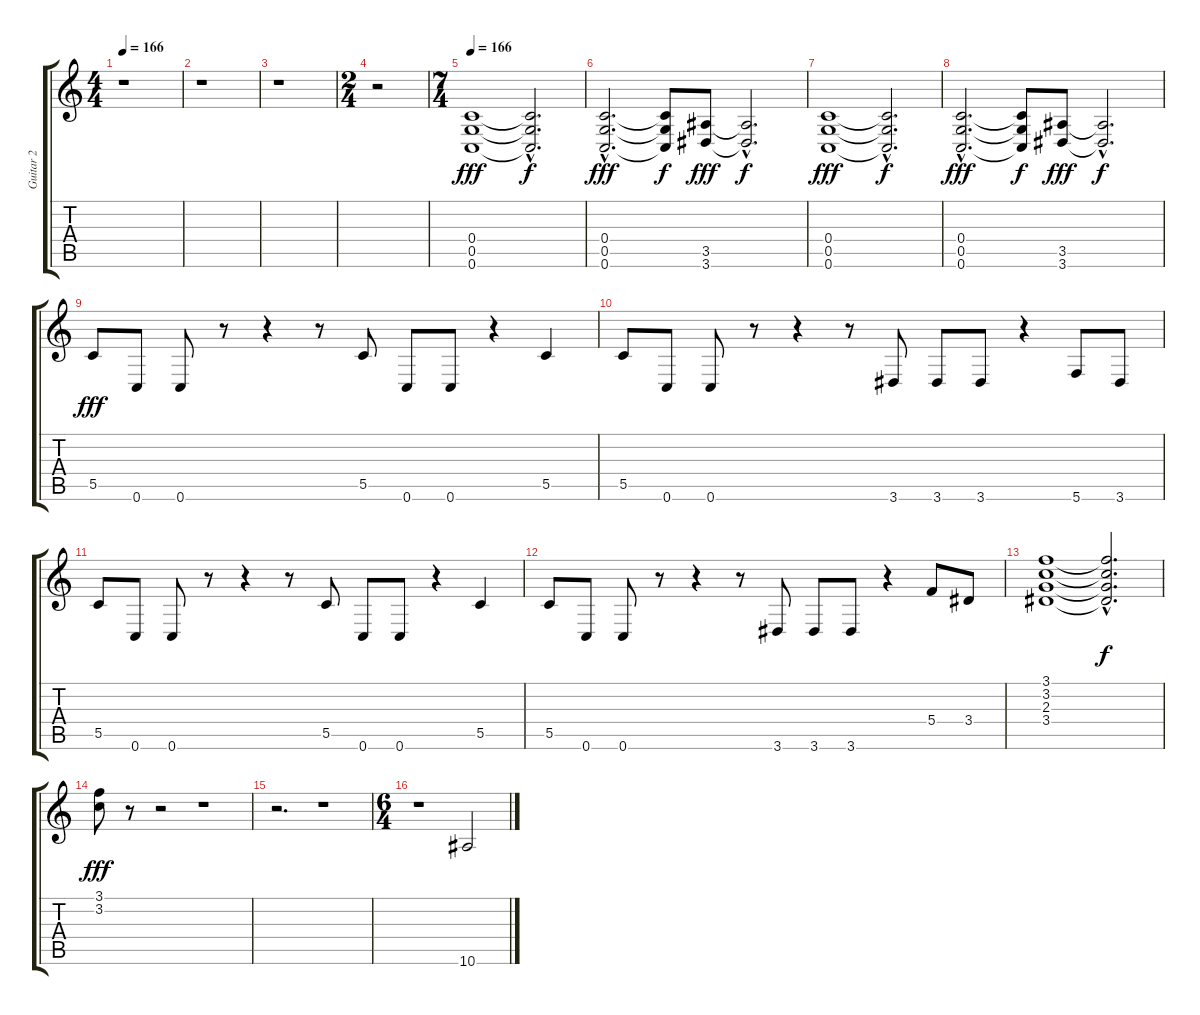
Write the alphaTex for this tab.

\track ("Guitar 2" "Guitar 2") {instrument distortionguitar}
\staff {score tabs}
\tuning (D4 A3 F3 C3 G2 C2) {hide}
\ts (4 4)
\tempo 166
\clef g2
\ks c
r.1{dy fff} |
r.1 |
r.1 |
\ts (2 4)
r.2 |
\ts (7 4)
\tempo 166
(0.4 0.5 0.6).1{balance 8} (0.4{hac t} 0.5{hac t} 0.6{hac t}).2{d dy f} |
(0.4{hac} 0.5{hac} 0.6{hac}).2{d dy fff} (0.4{t} 0.5{t} 0.6{t}).8{dy f} (3.5 3.6).8{dy fff} (3.5{hac t} 3.6{hac t}).2{d dy f} |
(0.4 0.5 0.6).1{dy fff} (0.4{hac t} 0.5{hac t} 0.6{hac t}).2{d dy f} |
(0.4{hac} 0.5{hac} 0.6{hac}).2{d dy fff} (0.4{t} 0.5{t} 0.6{t}).8{dy f} (3.5 3.6).8{dy fff} (3.5{hac t} 3.6{hac t}).2{d dy f} |
5.5.8{dy fff} 0.6.8 0.6.8 r.8 r.4 r.8 5.5.8 0.6.8 0.6.8 r.4 5.5.4 |
5.5.8 0.6.8 0.6.8 r.8 r.4 r.8 3.6.8 3.6.8 3.6.8 r.4 5.6.8 3.6.8 |
5.5.8 0.6.8 0.6.8 r.8 r.4 r.8 5.5.8 0.6.8 0.6.8 r.4 5.5.4 |
5.5.8 0.6.8 0.6.8 r.8 r.4 r.8 3.6.8 3.6.8 3.6.8 r.4 5.4.8 3.4.8 |
(3.1 3.2 2.3 3.4).1 (3.1{hac t} 3.2{hac t} 2.3{hac t} 3.4{hac t}).2{d dy f} |
(3.1 3.2).8{dy fff} r.8 r.2 r.1 |
r.2{d} r.1 |
\ts (6 4)
r.1 10.6.2{balance 0}
